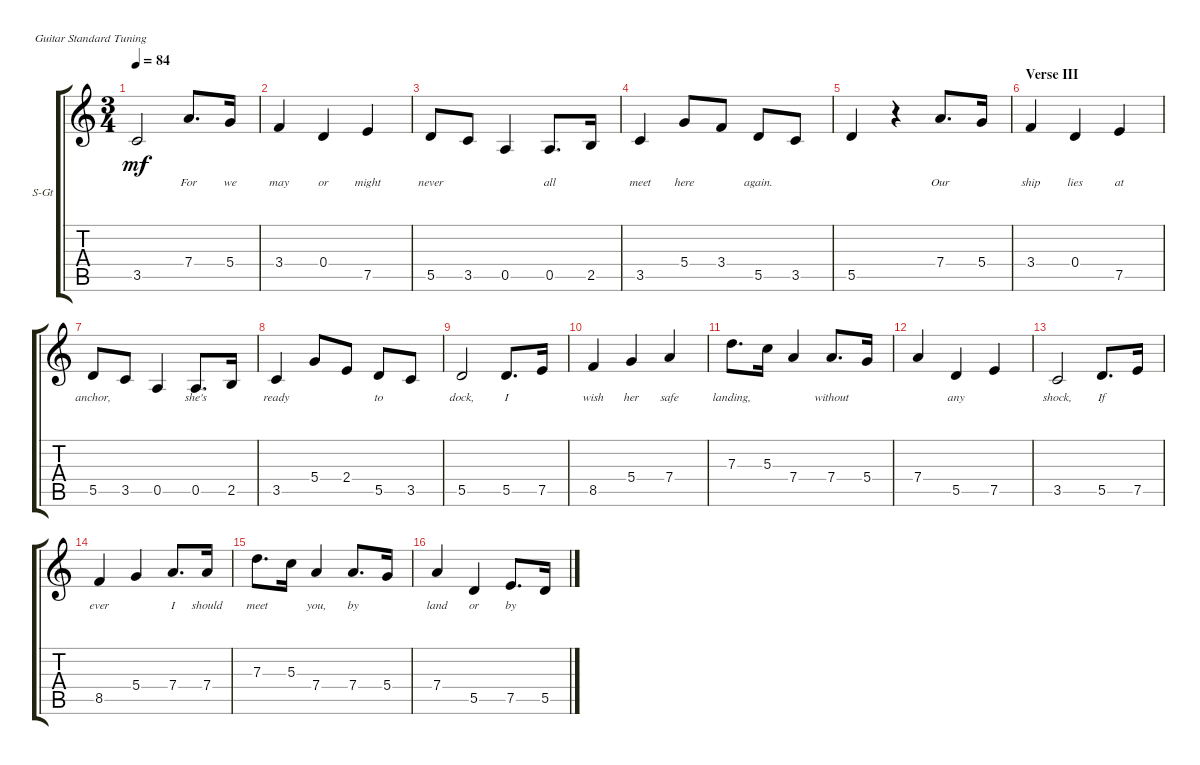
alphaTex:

\defaultSystemsLayout 4
\bracketExtendMode groupsimilarinstruments
\firstSystemTrackNameOrientation horizontal
\otherSystemsTrackNameOrientation horizontal
\track ("Voice" "S-Gt") {instrument acousticguitarsteel}
\staff {score tabs}
\tuning (E4 B3 G3 D3 A2 E2)
\ts (3 4)
\tempo 84
\clef g2
\scale
0.281088
\ks c
3.5.2{lyrics (0 "") lyrics (1 "") lyrics (2 "") lyrics (3 "") lyrics (4 "") dy mf} 7.4.8{d lyrics (0 "For") lyrics (1 "") lyrics (2 "") lyrics (3 "") lyrics (4 "")} 5.4.16{lyrics (0 "we") lyrics (1 "") lyrics (2 "") lyrics (3 "") lyrics (4 "")} |
\scale
0.250656 3.4.4{lyrics (0 "may") lyrics (1 "") lyrics (2 "") lyrics (3 "") lyrics (4 "")} 0.4.4{lyrics (0 "or") lyrics (1 "") lyrics (2 "") lyrics (3 "") lyrics (4 "")} 7.5.4{lyrics (0 "might") lyrics (1 "") lyrics (2 "") lyrics (3 "") lyrics (4 "")} |
\scale
0.24264 5.5.8{lyrics (0 "never") lyrics (1 "") lyrics (2 "") lyrics (3 "") lyrics (4 "")} 3.5.8{lyrics (0 "") lyrics (1 "") lyrics (2 "") lyrics (3 "") lyrics (4 "")} 0.5.4{lyrics (0 "") lyrics (1 "") lyrics (2 "") lyrics (3 "") lyrics (4 "")} 0.5.8{d lyrics (0 "all") lyrics (1 "") lyrics (2 "") lyrics (3 "") lyrics (4 "")} 2.5.16{lyrics (0 "") lyrics (1 "") lyrics (2 "") lyrics (3 "") lyrics (4 "")} |
\scale
0.225829 3.5.4{lyrics (0 "meet") lyrics (1 "") lyrics (2 "") lyrics (3 "") lyrics (4 "")} 5.4.8{lyrics (0 "here") lyrics (1 "") lyrics (2 "") lyrics (3 "") lyrics (4 "")} 3.4.8{lyrics (0 "") lyrics (1 "") lyrics (2 "") lyrics (3 "") lyrics (4 "")} 5.5.8{lyrics (0 "again.") lyrics (1 "") lyrics (2 "") lyrics (3 "") lyrics (4 "")} 3.5.8{lyrics (0 "") lyrics (1 "") lyrics (2 "") lyrics (3 "") lyrics (4 "")} |
\scale
0.271801 5.5.4{lyrics (0 "") lyrics (1 "") lyrics (2 "") lyrics (3 "") lyrics (4 "")} r.4 7.4.8{d lyrics (0 "Our") lyrics (1 "") lyrics (2 "") lyrics (3 "") lyrics (4 "")} 5.4.16{lyrics (0 "") lyrics (1 "") lyrics (2 "") lyrics (3 "") lyrics (4 "")} |
\section ("" "Verse III")
\scale
0.242175 3.4.4{lyrics (0 "ship") lyrics (1 "") lyrics (2 "") lyrics (3 "") lyrics (4 "")} 0.4.4{lyrics (0 "lies") lyrics (1 "") lyrics (2 "") lyrics (3 "") lyrics (4 "")} 7.5.4{lyrics (0 "at") lyrics (1 "") lyrics (2 "") lyrics (3 "") lyrics (4 "")} |
\scale
0.254607 5.5.8{lyrics (0 "anchor,") lyrics (1 "") lyrics (2 "") lyrics (3 "") lyrics (4 "")} 3.5.8{lyrics (0 "") lyrics (1 "") lyrics (2 "") lyrics (3 "") lyrics (4 "")} 0.5.4{lyrics (0 "") lyrics (1 "") lyrics (2 "") lyrics (3 "") lyrics (4 "")} 0.5.8{d lyrics (0 "she's") lyrics (1 "") lyrics (2 "") lyrics (3 "") lyrics (4 "")} 2.5.16{lyrics (0 "") lyrics (1 "") lyrics (2 "") lyrics (3 "") lyrics (4 "")} |
\scale
0.231571 3.5.4{lyrics (0 "ready") lyrics (1 "") lyrics (2 "") lyrics (3 "") lyrics (4 "")} 5.4.8{lyrics (0 "") lyrics (1 "") lyrics (2 "") lyrics (3 "") lyrics (4 "")} 2.4.8{lyrics (0 "") lyrics (1 "") lyrics (2 "") lyrics (3 "") lyrics (4 "")} 5.5.8{lyrics (0 "to") lyrics (1 "") lyrics (2 "") lyrics (3 "") lyrics (4 "")} 3.5.8{lyrics (0 "") lyrics (1 "") lyrics (2 "") lyrics (3 "") lyrics (4 "")} |
\scale
0.253384 5.5.2{lyrics (0 "dock,") lyrics (1 "") lyrics (2 "") lyrics (3 "") lyrics (4 "")} 5.5.8{d lyrics (0 "I") lyrics (1 "") lyrics (2 "") lyrics (3 "") lyrics (4 "")} 7.5.16{lyrics (0 "") lyrics (1 "") lyrics (2 "") lyrics (3 "") lyrics (4 "")} |
\scale
0.271124 8.5.4{lyrics (0 "wish") lyrics (1 "") lyrics (2 "") lyrics (3 "") lyrics (4 "")} 5.4.4{lyrics (0 "her") lyrics (1 "") lyrics (2 "") lyrics (3 "") lyrics (4 "")} 7.4.4{lyrics (0 "safe") lyrics (1 "") lyrics (2 "") lyrics (3 "") lyrics (4 "")} |
\scale
0.281756 7.3.8{d lyrics (0 "landing,") lyrics (1 "") lyrics (2 "") lyrics (3 "") lyrics (4 "")} 5.3.16{lyrics (0 "") lyrics (1 "") lyrics (2 "") lyrics (3 "") lyrics (4 "")} 7.4.4{lyrics (0 "") lyrics (1 "") lyrics (2 "") lyrics (3 "") lyrics (4 "")} 7.4.8{d lyrics (0 "without") lyrics (1 "") lyrics (2 "") lyrics (3 "") lyrics (4 "")} 5.4.16{lyrics (0 "") lyrics (1 "") lyrics (2 "") lyrics (3 "") lyrics (4 "")} |
\scale
0.193982 7.4.4{lyrics (0 "") lyrics (1 "") lyrics (2 "") lyrics (3 "") lyrics (4 "")} 5.5.4{lyrics (0 "any") lyrics (1 "") lyrics (2 "") lyrics (3 "") lyrics (4 "")} 7.5.4{lyrics (0 "") lyrics (1 "") lyrics (2 "") lyrics (3 "") lyrics (4 "")} |
\scale
0.247529 3.5.2{lyrics (0 "shock,") lyrics (1 "") lyrics (2 "") lyrics (3 "") lyrics (4 "")} 5.5.8{d lyrics (0 "If") lyrics (1 "") lyrics (2 "") lyrics (3 "") lyrics (4 "")} 7.5.16{lyrics (0 "") lyrics (1 "") lyrics (2 "") lyrics (3 "") lyrics (4 "")} |
\scale
0.269433 8.5.4{lyrics (0 "ever") lyrics (1 "") lyrics (2 "") lyrics (3 "") lyrics (4 "")} 5.4.4{lyrics (0 "") lyrics (1 "") lyrics (2 "") lyrics (3 "") lyrics (4 "")} 7.4.8{d lyrics (0 "I") lyrics (1 "") lyrics (2 "") lyrics (3 "") lyrics (4 "")} 7.4.16{lyrics (0 "should") lyrics (1 "") lyrics (2 "") lyrics (3 "") lyrics (4 "")} |
\scale
0.262366 7.3.8{d lyrics (0 "meet") lyrics (1 "") lyrics (2 "") lyrics (3 "") lyrics (4 "")} 5.3.16{lyrics (0 "") lyrics (1 "") lyrics (2 "") lyrics (3 "") lyrics (4 "")} 7.4.4{lyrics (0 "you,") lyrics (1 "") lyrics (2 "") lyrics (3 "") lyrics (4 "")} 7.4.8{d lyrics (0 "by") lyrics (1 "") lyrics (2 "") lyrics (3 "") lyrics (4 "")} 5.4.16{lyrics (0 "") lyrics (1 "") lyrics (2 "") lyrics (3 "") lyrics (4 "")} |
\scale
0.221011 7.4.4{lyrics (0 "land") lyrics (1 "") lyrics (2 "") lyrics (3 "") lyrics (4 "")} 5.5.4{lyrics (0 "or") lyrics (1 "") lyrics (2 "") lyrics (3 "") lyrics (4 "")} 7.5.8{d lyrics (0 "by") lyrics (1 "") lyrics (2 "") lyrics (3 "") lyrics (4 "")} 5.5.16{lyrics (0 "") lyrics (1 "") lyrics (2 "") lyrics (3 "") lyrics (4 "")}
